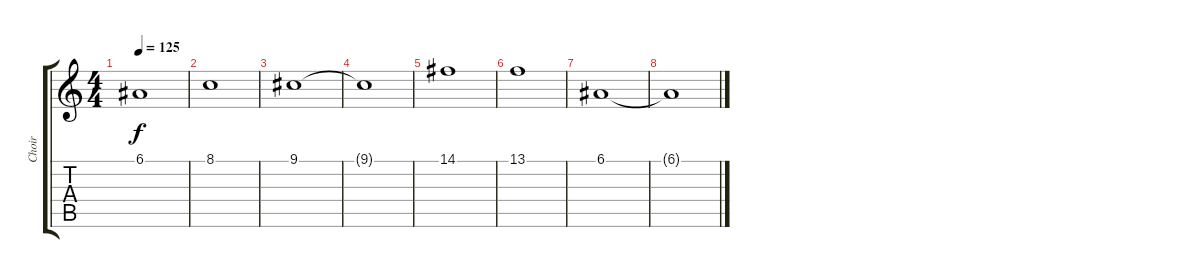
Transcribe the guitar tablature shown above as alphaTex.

\track ("Choir" "Choir") {instrument choiraahs}
\staff {score tabs}
\tuning (E4 B3 G3 D3 A2 E2) {hide}
\ts (4 4)
\tempo 125
\clef g2
\ks c
6.1.1{dy f} |
8.1.1 |
9.1.1 |
9.1{t}.1 |
14.1.1 |
13.1.1 |
6.1.1 |
6.1{t}.1
